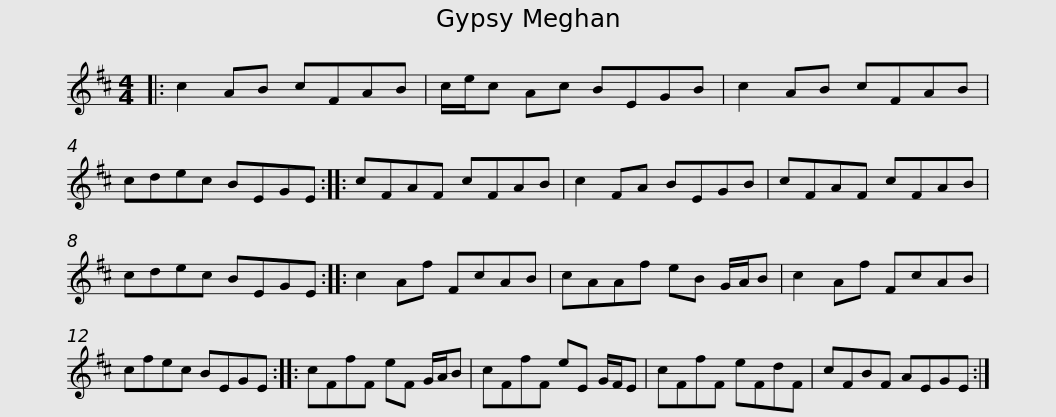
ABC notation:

X:1
L:1/8
M:4/4
I:linebreak $
K:D
V:1 treble
V:1
|: c2 AB cFAB | c/e/c Ac BEGB | c2 AB cFAB | cdec BEGE :: cFAF cFAB |$ %5
 c2 FA BEGB | cFAF cFAB | cdec BEGE :: c2 Af FcAB | cAAf eB G/A/B |$ %10
 c2 Af FcAB | cfec BEGE :: cFfF eF G/A/B | cFfF eE G/F/E | cFfF eFdF |$ %15
 cFBF AEGE :| %16
